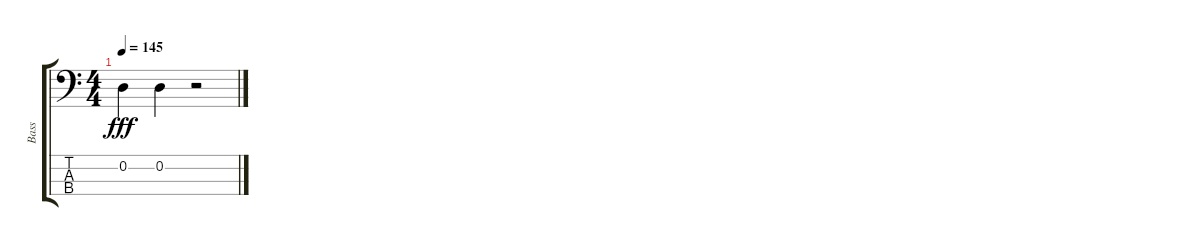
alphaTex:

\track ("Bass" "Bass") {instrument electricbasspick}
\staff {score tabs}
\tuning (G2 D2 A1 E1) {hide}
\ts (4 4)
\tempo 145
\clef f4
\ks c
0.2.4{dy fff} 0.2.4 r.2
